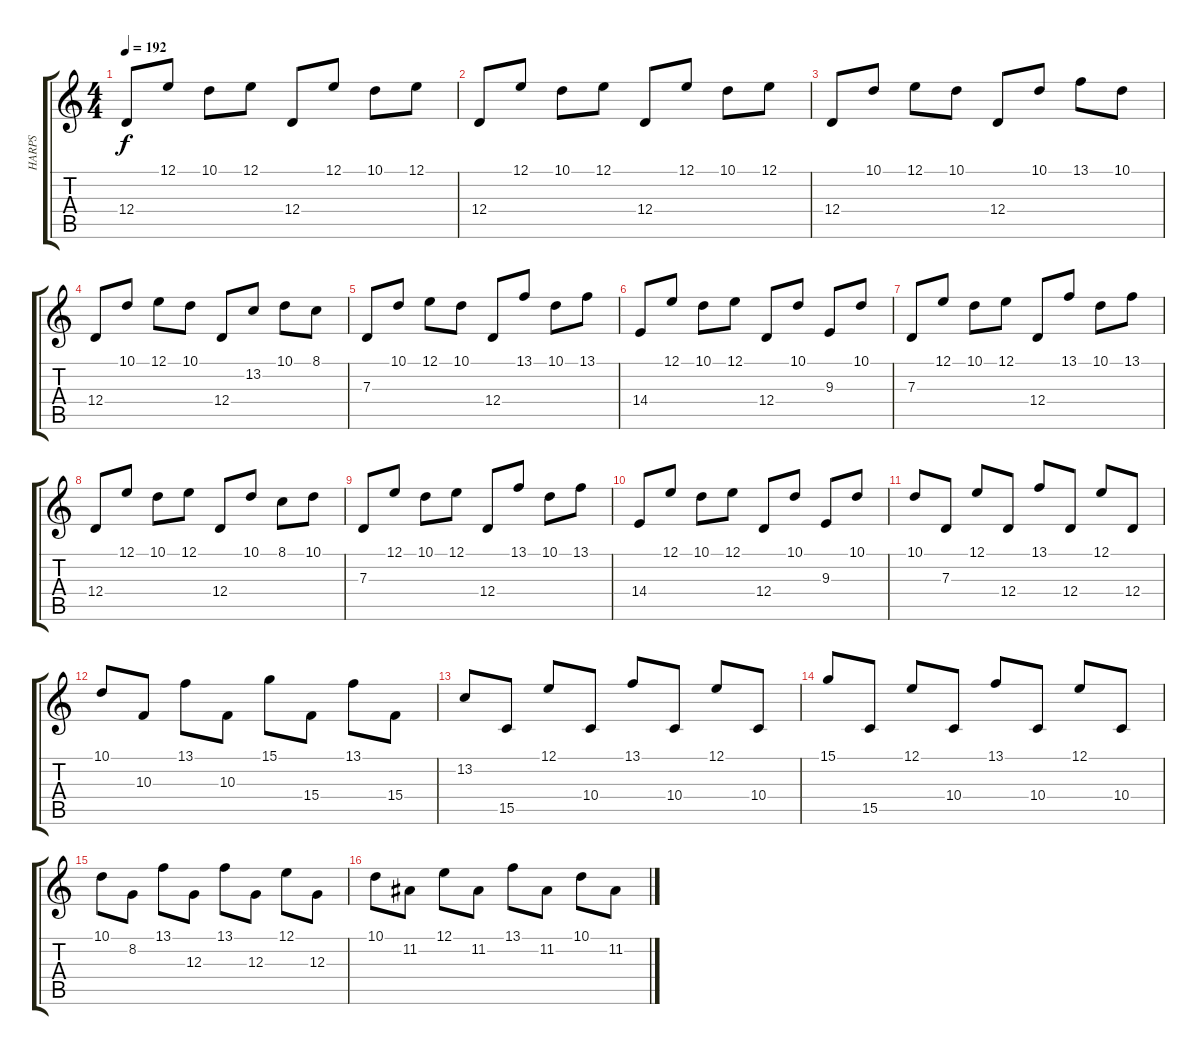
\track ("     HARPSICHORD" "     HARPS") {instrument harpsichord}
\staff {score tabs}
\tuning (E4 B3 G3 D3 A2 E2) {hide}
\ts (4 4)
\tempo 192
\clef g2
\ks c
12.4.8{dy f instrument harpsichord} 12.1.8 10.1.8 12.1.8 12.4.8 12.1.8 10.1.8 12.1.8 |
12.4.8 12.1.8 10.1.8 12.1.8 12.4.8 12.1.8 10.1.8 12.1.8 |
12.4.8 10.1.8 12.1.8 10.1.8 12.4.8 10.1.8 13.1.8 10.1.8 |
12.4.8 10.1.8 12.1.8 10.1.8 12.4.8 13.2.8 10.1.8 8.1.8 |
7.3.8 10.1.8 12.1.8 10.1.8 12.4.8 13.1.8 10.1.8 13.1.8 |
14.4.8 12.1.8 10.1.8 12.1.8 12.4.8 10.1.8 9.3.8 10.1.8 |
7.3.8 12.1.8 10.1.8 12.1.8 12.4.8 13.1.8 10.1.8 13.1.8 |
12.4.8 12.1.8 10.1.8 12.1.8 12.4.8 10.1.8 8.1.8 10.1.8 |
7.3.8 12.1.8 10.1.8 12.1.8 12.4.8 13.1.8 10.1.8 13.1.8 |
14.4.8 12.1.8 10.1.8 12.1.8 12.4.8 10.1.8 9.3.8 10.1.8 |
10.1.8 7.3.8 12.1.8 12.4.8 13.1.8 12.4.8 12.1.8 12.4.8 |
10.1.8 10.3.8 13.1.8 10.3.8 15.1.8 15.4.8 13.1.8 15.4.8 |
13.2.8 15.5.8 12.1.8 10.4.8 13.1.8 10.4.8 12.1.8 10.4.8 |
15.1.8 15.5.8 12.1.8 10.4.8 13.1.8 10.4.8 12.1.8 10.4.8 |
10.1.8 8.2.8 13.1.8 12.3.8 13.1.8 12.3.8 12.1.8 12.3.8 |
10.1.8 11.2.8 12.1.8 11.2.8 13.1.8 11.2.8 10.1.8 11.2.8
